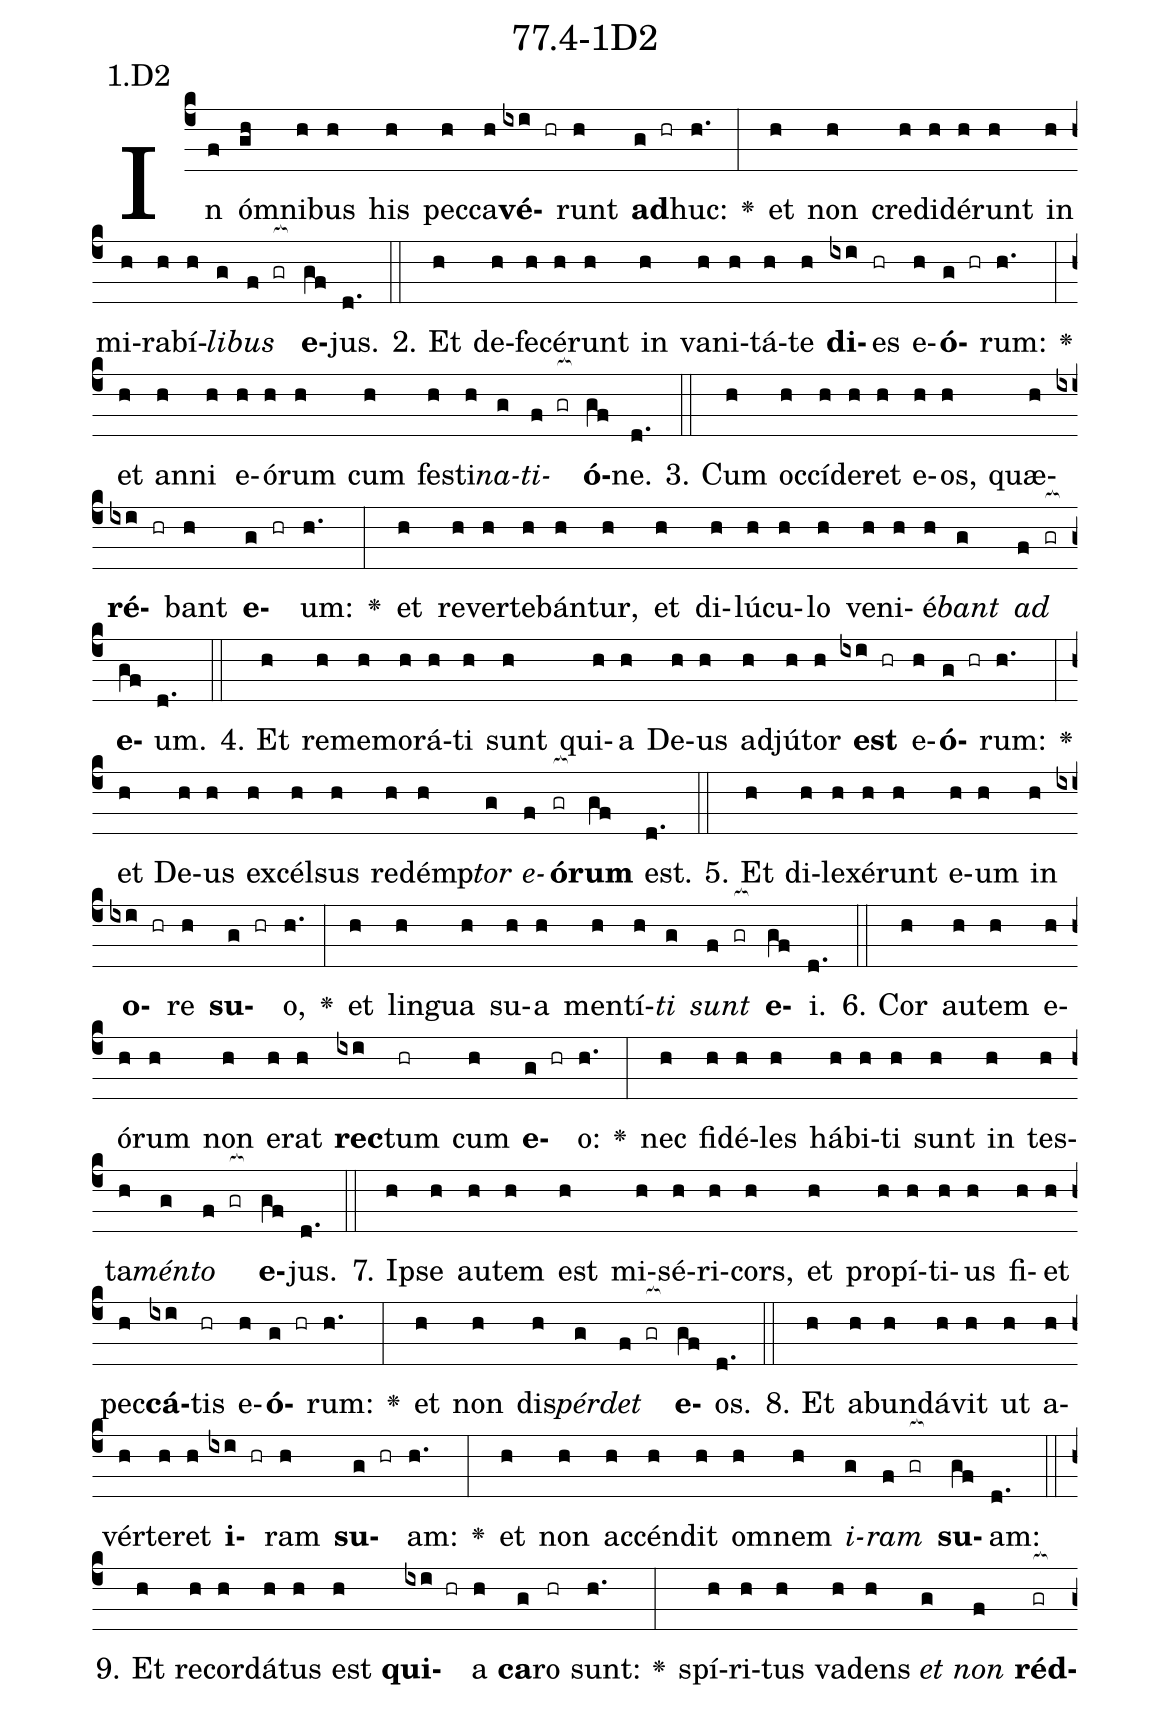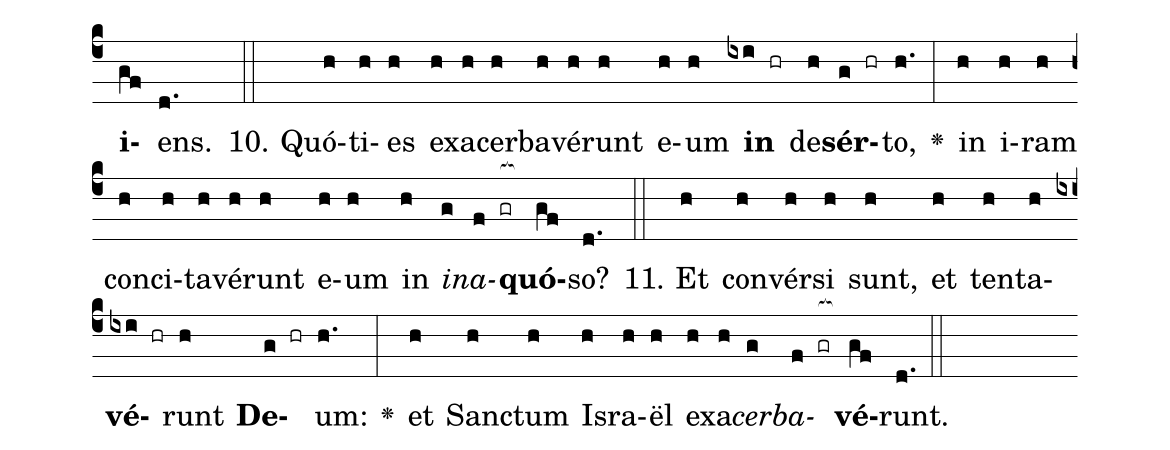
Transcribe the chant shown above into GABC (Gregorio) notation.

name: 77.4-1D2;
annotation: 1.D2;
%%
(c4)In(f) óm(gh)ni(h)bus(h) his(h) pec(h)ca(h)<b>vé</b>(ixi hr)runt(h) <b>ad</b>(g hr)huc:(h.) <v>\greheightstar</v>(:) et(h) non(h) cre(h)di(h)dé(h)runt(h) in(h) mi(h)ra(h)bí(h)<i>li</i>(g)<i>bus</i>(f gr[ocb:1{]) <b>e</b>(gf[ocb:0}])jus.(d.) (::)
2. Et(h) de(h)fe(h)cé(h)runt(h) in(h) va(h)ni(h)tá(h)te(h) <b>di</b>(ixi)es(hr) e(h)<b>ó</b>(g hr)rum:(h.) <v>\greheightstar</v>(:) et(h) an(h)ni(h) e(h)ó(h)rum(h) cum(h) fes(h)ti(h)<i>na</i>(g)<i>ti</i>(f gr[ocb:1{])<b>ó</b>(gf[ocb:0}])ne.(d.) (::)
3. Cum(h) oc(h)cí(h)de(h)ret(h) e(h)os,(h) quæ(h)<b>ré</b>(ixi hr)bant(h) <b>e</b>(g hr)um:(h.) <v>\greheightstar</v>(:) et(h) re(h)ver(h)te(h)bán(h)tur,(h) et(h) di(h)lú(h)cu(h)lo(h) ve(h)ni(h)é(h)<i>bant</i>(g) <i>ad</i>(f gr[ocb:1{]) <b>e</b>(gf[ocb:0}])um.(d.) (::)
4. Et(h) re(h)me(h)mo(h)rá(h)ti(h) sunt(h) qui(h)a(h) De(h)us(h) ad(h)jú(h)tor(h) <b>est</b>(ixi hr) e(h)<b>ó</b>(g hr)rum:(h.) <v>\greheightstar</v>(:) et(h) De(h)us(h) ex(h)cél(h)sus(h) red(h)émp(h)<i>tor</i>(g) <i>e</i>(f)<b>ó</b>(gr[ocb:1{])<b>rum</b>(gf[ocb:0}]) est.(d.) (::)
5. Et(h) di(h)le(h)xé(h)runt(h) e(h)um(h) in(h) <b>o</b>(ixi hr)re(h) <b>su</b>(g hr)o,(h.) <v>\greheightstar</v>(:) et(h) lin(h)gua(h) su(h)a(h) men(h)tí(h)<i>ti</i>(g) <i>sunt</i>(f gr[ocb:1{]) <b>e</b>(gf[ocb:0}])i.(d.) (::)
6. Cor(h) au(h)tem(h) e(h)ó(h)rum(h) non(h) e(h)rat(h) <b>rec</b>(ixi)tum(hr) cum(h) <b>e</b>(g hr)o:(h.) <v>\greheightstar</v>(:) nec(h) fi(h)dé(h)les(h) há(h)bi(h)ti(h) sunt(h) in(h) tes(h)ta(h)<i>mén</i>(g)<i>to</i>(f gr[ocb:1{]) <b>e</b>(gf[ocb:0}])jus.(d.) (::)
7. Ip(h)se(h) au(h)tem(h) est(h) mi(h)sé(h)ri(h)cors,(h) et(h) pro(h)pí(h)ti(h)us(h) fi(h)et(h) pec(h)<b>cá</b>(ixi)tis(hr) e(h)<b>ó</b>(g hr)rum:(h.) <v>\greheightstar</v>(:) et(h) non(h) dis(h)<i>pér</i>(g)<i>det</i>(f gr[ocb:1{]) <b>e</b>(gf[ocb:0}])os.(d.) (::)
8. Et(h) ab(h)un(h)dá(h)vit(h) ut(h) a(h)vér(h)te(h)ret(h) <b>i</b>(ixi hr)ram(h) <b>su</b>(g hr)am:(h.) <v>\greheightstar</v>(:) et(h) non(h) ac(h)cén(h)dit(h) om(h)nem(h) <i>i</i>(g)<i>ram</i>(f gr[ocb:1{]) <b>su</b>(gf[ocb:0}])am:(d.) (::)
9. Et(h) re(h)cor(h)dá(h)tus(h) est(h) <b>qui</b>(ixi hr)a(h) <b>ca</b>(g)ro(hr) sunt:(h.) <v>\greheightstar</v>(:) spí(h)ri(h)tus(h) va(h)dens(h) <i>et</i>(g) <i>non</i>(f) <b>réd</b>(gr[ocb:1{])<b>i</b>(gf[ocb:0}])ens.(d.) (::)
10. Quó(h)ti(h)es(h) ex(h)a(h)cer(h)ba(h)vé(h)runt(h) e(h)um(h) <b>in</b>(ixi hr) de(h)<b>sér</b>(g hr)to,(h.) <v>\greheightstar</v>(:) in(h) i(h)ram(h) con(h)ci(h)ta(h)vé(h)runt(h) e(h)um(h) in(h) <i>in</i>(g)<i>a</i>(f gr[ocb:1{])<b>quó</b>(gf[ocb:0}])so?(d.) (::)
11. Et(h) con(h)vér(h)si(h) sunt,(h) et(h) ten(h)ta(h)<b>vé</b>(ixi hr)runt(h) <b>De</b>(g hr)um:(h.) <v>\greheightstar</v>(:) et(h) Sanc(h)tum(h) Is(h)ra(h)ël(h) ex(h)a(h)<i>cer</i>(g)<i>ba</i>(f gr[ocb:1{])<b>vé</b>(gf[ocb:0}])runt.(d.) (::)
